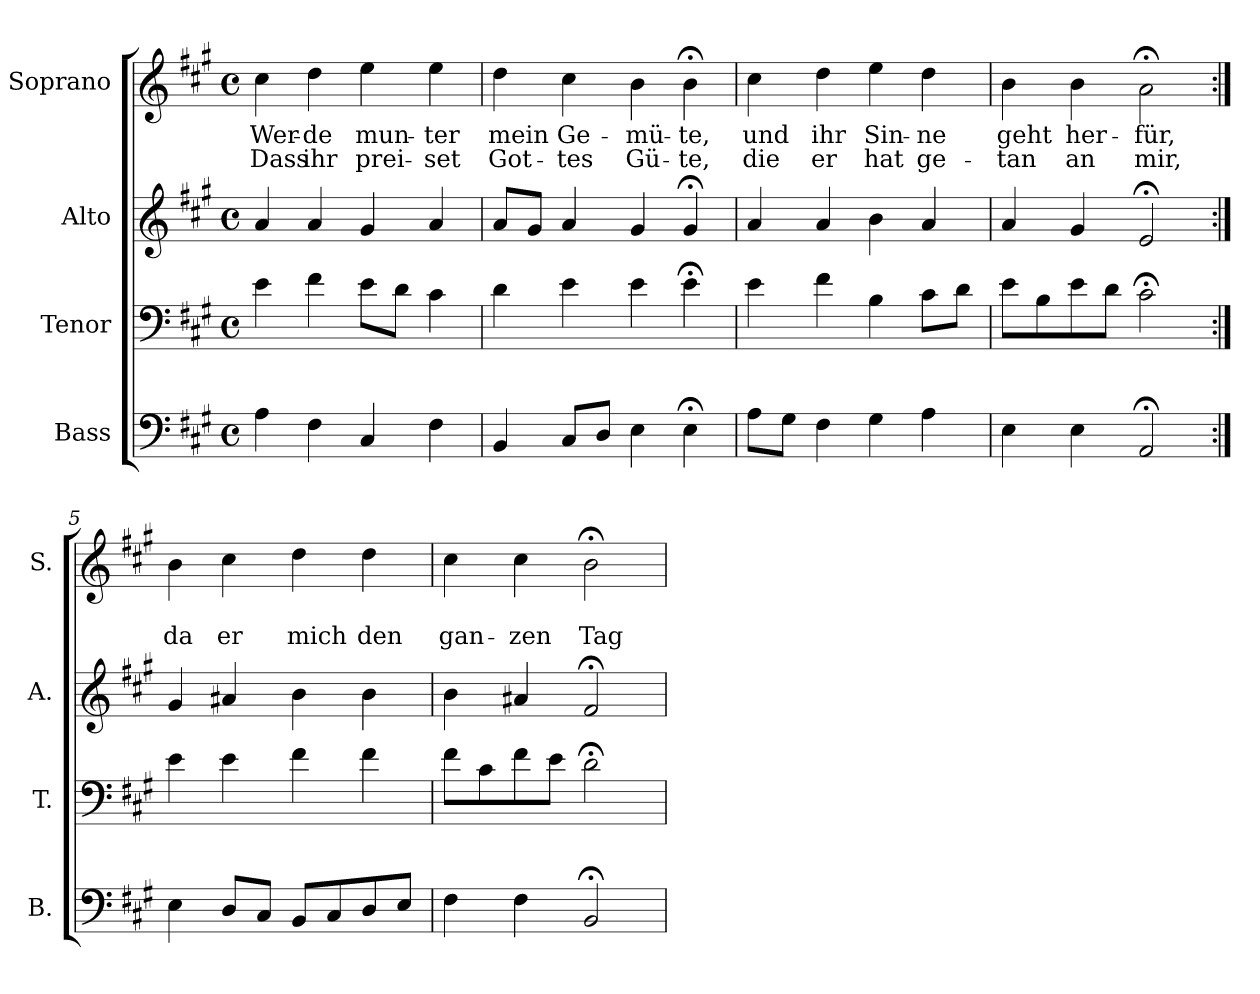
**kern	**kern	**kern	**kern	**text	**text
*part4	*part3	*part2	*part1	*part1	*part1
*staff4	*staff3	*staff2	*staff1	*staff1	*staff1
*I"Bass	*I"Tenor	*I"Alto	*I"Soprano	*	*
*I'B.	*I'T.	*I'A.	*I'S.	*	*
*clefF4	*clefF4	*clefG2	*clefG2	*	*
*k[f#c#g#]	*k[f#c#g#]	*k[f#c#g#]	*k[f#c#g#]	*	*
*A:	*A:	*A:	*A:	*	*
*M4/4	*M4/4	*M4/4	*M4/4	*	*
*met(c)	*met(c)	*met(c)	*met(c)	*	*
=1	=1	=1	=1	=1	=1
4A\	4e\	4a/	4cc#\	Wer-	Dass
4F#\	4f#\	4a/	4dd\	-de	ihr
4C#/	8e\L	4g#/	4ee\	mun-	prei-
.	8d\J	.	.	.	.
4F#\	4c#\	4a/	4ee\	-ter	-set
=2	=2	=2	=2	=2	=2
4BB/	4d\	8a/L	4dd\	mein	Got-
.	.	8g#/J	.	.	.
8C#/L	4e\	4a/	4cc#\	Ge-	-tes
8D/J	.	.	.	.	.
4E\	4e\	4g#/	4b\	-mü-	Gü-
4E;<\	4e;<\	4g#;</	4b;<\	-te,	-te,
=3	=3	=3	=3	=3	=3
8A\L	4e\	4a/	4cc#\	und	die
8G#\J	.	.	.	.	.
4F#\	4f#\	4a/	4dd\	ihr	er
4G#\	4B\	4b\	4ee\	Sin-	hat
4A\	8c#\L	4a/	4dd\	-ne	ge-
.	8d\J	.	.	.	.
=4	=4	=4	=4	=4	=4
4E\	8e\L	4a/	4b\	geht	-tan
.	8B\	.	.	.	.
4E\	8e\	4g#/	4b\	her-	an
.	8d\J	.	.	.	.
2AA;</	2c#;<\	2e;</	2a;<\	-für,	mir,
!!LO:LB:g=z
=5:|!	=5:|!	=5:|!	=5:|!	=5:|!	=5:|!
4E\	4e\	4g#/	4b\	.	da
8D/L	4e\	4a#X/	4cc#\	.	er
8C#/J	.	.	.	.	.
8BB/L	4f#\	4b\	4dd\	.	mich
8C#/	.	.	.	.	.
8D/	4f#\	4b\	4dd\	.	den
8E/J	.	.	.	.	.
=6	=6	=6	=6	=6	=6
4F#\	8f#\L	4b\	4cc#\	.	gan-
.	8c#\	.	.	.	.
4F#\	8f#\	4a#X/	4cc#\	.	-zen
.	8e\J	.	.	.	.
2BB;</	2d;<\	2f#;</	2b;<\	.	Tag
=	=	=	=	=	=
*-	*-	*-	*-	*-	*-
